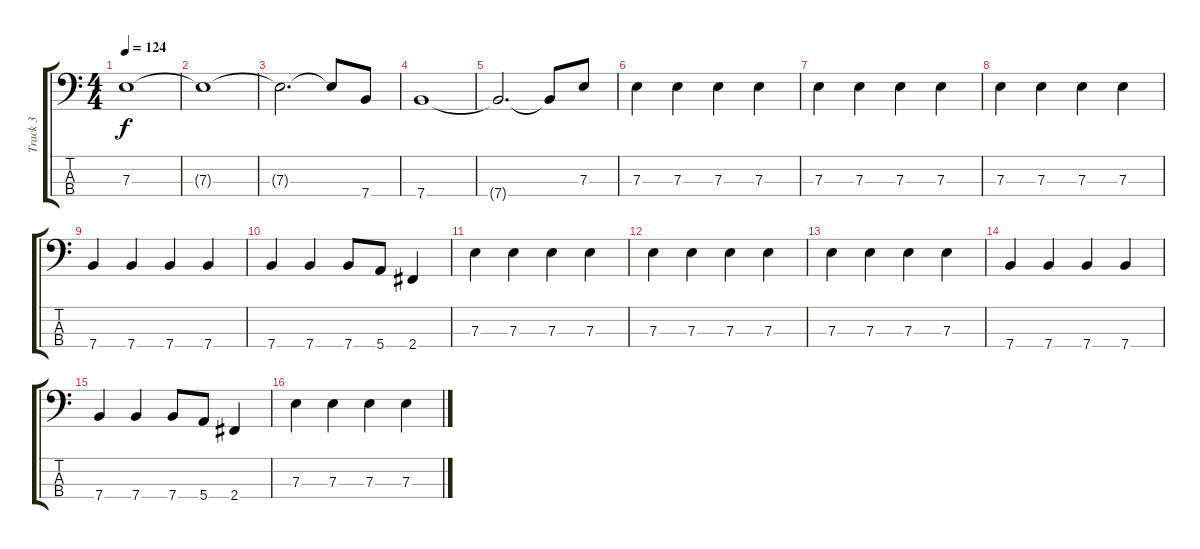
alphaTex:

\track ("Track 3" "Track 3") {instrument electricbasspick}
\staff {score tabs}
\tuning (G2 D2 A1 E1) {hide}
\ts (4 4)
\tempo 124
\clef f4
\ks c
7.3.1{dy f} |
7.3{t}.1 |
7.3{t}.2{d} 7.3{t}.8 7.4.8 |
7.4.1 |
7.4{t}.2{d} 7.4{t}.8 7.3.8 |
7.3.4 7.3.4 7.3.4 7.3.4 |
7.3.4 7.3.4 7.3.4 7.3.4 |
7.3.4 7.3.4 7.3.4 7.3.4 |
7.4.4 7.4.4 7.4.4 7.4.4 |
7.4.4 7.4.4 7.4.8 5.4.8 2.4.4 |
7.3.4 7.3.4 7.3.4 7.3.4 |
7.3.4 7.3.4 7.3.4 7.3.4 |
7.3.4 7.3.4 7.3.4 7.3.4 |
7.4.4 7.4.4 7.4.4 7.4.4 |
7.4.4 7.4.4 7.4.8 5.4.8 2.4.4 |
7.3.4 7.3.4 7.3.4 7.3.4
